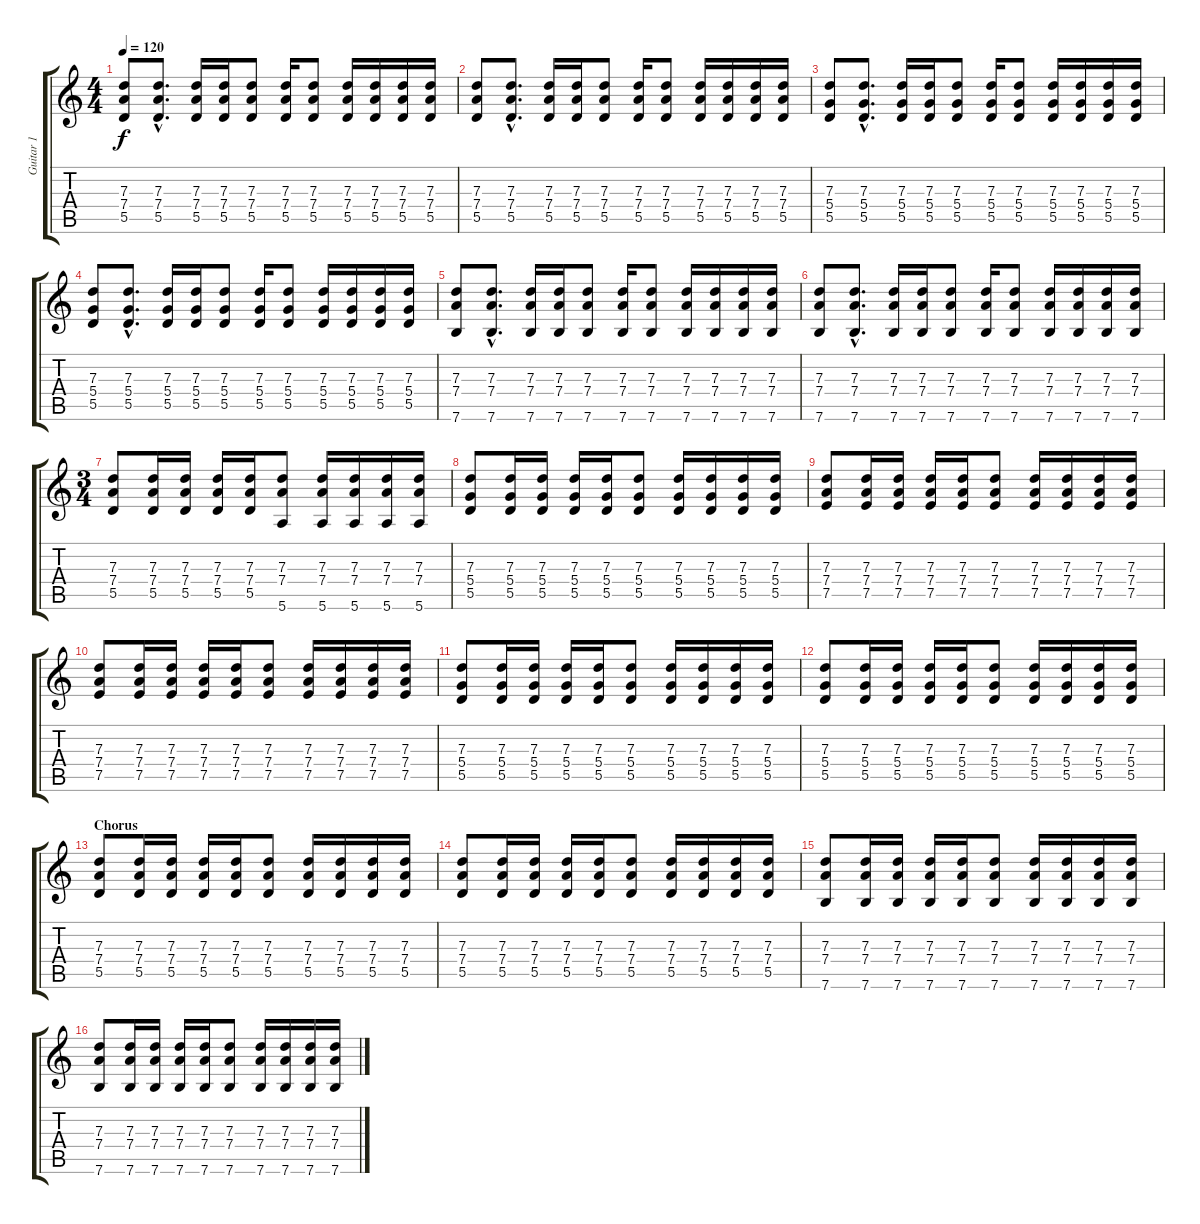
\track ("Guitar 1" "Guitar 1") {instrument acousticguitarsteel}
\staff {score tabs}
\tuning (E4 B3 G3 D3 A2 E2) {hide}
\ts (4 4)
\tempo 120
\clef g2
\ks c
(7.3 7.4 5.5).8{dy f} (7.3{hac} 7.4{hac} 5.5{hac}).8{d} (7.3 7.4 5.5).16 (7.3 7.4 5.5).16 (7.3 7.4 5.5).8 (7.3 7.4 5.5).16 (7.3 7.4 5.5).8 (7.3 7.4 5.5).16 (7.3 7.4 5.5).16 (7.3 7.4 5.5).16 (7.3 7.4 5.5).16 |
(7.3 7.4 5.5).8 (7.3{hac} 7.4{hac} 5.5{hac}).8{d} (7.3 7.4 5.5).16 (7.3 7.4 5.5).16 (7.3 7.4 5.5).8 (7.3 7.4 5.5).16 (7.3 7.4 5.5).8 (7.3 7.4 5.5).16 (7.3 7.4 5.5).16 (7.3 7.4 5.5).16 (7.3 7.4 5.5).16 |
(7.3 5.4 5.5).8 (7.3{hac} 5.4{hac} 5.5{hac}).8{d} (7.3 5.4 5.5).16 (7.3 5.4 5.5).16 (7.3 5.4 5.5).8 (7.3 5.4 5.5).16 (7.3 5.4 5.5).8 (7.3 5.4 5.5).16 (7.3 5.4 5.5).16 (7.3 5.4 5.5).16 (7.3 5.4 5.5).16 |
(7.3 5.4 5.5).8 (7.3{hac} 5.4{hac} 5.5{hac}).8{d} (7.3 5.4 5.5).16 (7.3 5.4 5.5).16 (7.3 5.4 5.5).8 (7.3 5.4 5.5).16 (7.3 5.4 5.5).8 (7.3 5.4 5.5).16 (7.3 5.4 5.5).16 (7.3 5.4 5.5).16 (7.3 5.4 5.5).16 |
(7.3 7.4 7.6).8 (7.3{hac} 7.4{hac} 7.6{hac}).8{d} (7.3 7.4 7.6).16 (7.3 7.4 7.6).16 (7.3 7.4 7.6).8 (7.3 7.4 7.6).16 (7.3 7.4 7.6).8 (7.3 7.4 7.6).16 (7.3 7.4 7.6).16 (7.3 7.4 7.6).16 (7.3 7.4 7.6).16 |
(7.3 7.4 7.6).8 (7.3{hac} 7.4{hac} 7.6{hac}).8{d} (7.3 7.4 7.6).16 (7.3 7.4 7.6).16 (7.3 7.4 7.6).8 (7.3 7.4 7.6).16 (7.3 7.4 7.6).8 (7.3 7.4 7.6).16 (7.3 7.4 7.6).16 (7.3 7.4 7.6).16 (7.3 7.4 7.6).16 |
\ts (3 4)
(7.3 7.4 5.5).8 (7.3 7.4 5.5).16 (7.3 7.4 5.5).16 (7.3 7.4 5.5).16 (7.3 7.4 5.5).16 (7.3 7.4 5.6).8 (7.3 7.4 5.6).16 (7.3 7.4 5.6).16 (7.3 7.4 5.6).16 (7.3 7.4 5.6).16 |
(7.3 5.4 5.5).8 (7.3 5.4 5.5).16 (7.3 5.4 5.5).16 (7.3 5.4 5.5).16 (7.3 5.4 5.5).16 (7.3 5.4 5.5).8 (7.3 5.4 5.5).16 (7.3 5.4 5.5).16 (7.3 5.4 5.5).16 (7.3 5.4 5.5).16 |
(7.3 7.4 7.5).8 (7.3 7.4 7.5).16 (7.3 7.4 7.5).16 (7.3 7.4 7.5).16 (7.3 7.4 7.5).16 (7.3 7.4 7.5).8 (7.3 7.4 7.5).16 (7.3 7.4 7.5).16 (7.3 7.4 7.5).16 (7.3 7.4 7.5).16 |
(7.3 7.4 7.5).8 (7.3 7.4 7.5).16 (7.3 7.4 7.5).16 (7.3 7.4 7.5).16 (7.3 7.4 7.5).16 (7.3 7.4 7.5).8 (7.3 7.4 7.5).16 (7.3 7.4 7.5).16 (7.3 7.4 7.5).16 (7.3 7.4 7.5).16 |
(7.3 5.4 5.5).8 (7.3 5.4 5.5).16 (7.3 5.4 5.5).16 (7.3 5.4 5.5).16 (7.3 5.4 5.5).16 (7.3 5.4 5.5).8 (7.3 5.4 5.5).16 (7.3 5.4 5.5).16 (7.3 5.4 5.5).16 (7.3 5.4 5.5).16 |
(7.3 5.4 5.5).8 (7.3 5.4 5.5).16 (7.3 5.4 5.5).16 (7.3 5.4 5.5).16 (7.3 5.4 5.5).16 (7.3 5.4 5.5).8 (7.3 5.4 5.5).16 (7.3 5.4 5.5).16 (7.3 5.4 5.5).16 (7.3 5.4 5.5).16 |
\section ("" "Chorus")
(7.3 7.4 5.5).8 (7.3 7.4 5.5).16 (7.3 7.4 5.5).16 (7.3 7.4 5.5).16 (7.3 7.4 5.5).16 (7.3 7.4 5.5).8 (7.3 7.4 5.5).16 (7.3 7.4 5.5).16 (7.3 7.4 5.5).16 (7.3 7.4 5.5).16 |
(7.3 7.4 5.5).8 (7.3 7.4 5.5).16 (7.3 7.4 5.5).16 (7.3 7.4 5.5).16 (7.3 7.4 5.5).16 (7.3 7.4 5.5).8 (7.3 7.4 5.5).16 (7.3 7.4 5.5).16 (7.3 7.4 5.5).16 (7.3 7.4 5.5).16 |
(7.3 7.4 7.6).8 (7.3 7.4 7.6).16 (7.3 7.4 7.6).16 (7.3 7.4 7.6).16 (7.3 7.4 7.6).16 (7.3 7.4 7.6).8 (7.3 7.4 7.6).16 (7.3 7.4 7.6).16 (7.3 7.4 7.6).16 (7.3 7.4 7.6).16 |
(7.3 7.4 7.6).8 (7.3 7.4 7.6).16 (7.3 7.4 7.6).16 (7.3 7.4 7.6).16 (7.3 7.4 7.6).16 (7.3 7.4 7.6).8 (7.3 7.4 7.6).16 (7.3 7.4 7.6).16 (7.3 7.4 7.6).16 (7.3 7.4 7.6).16
